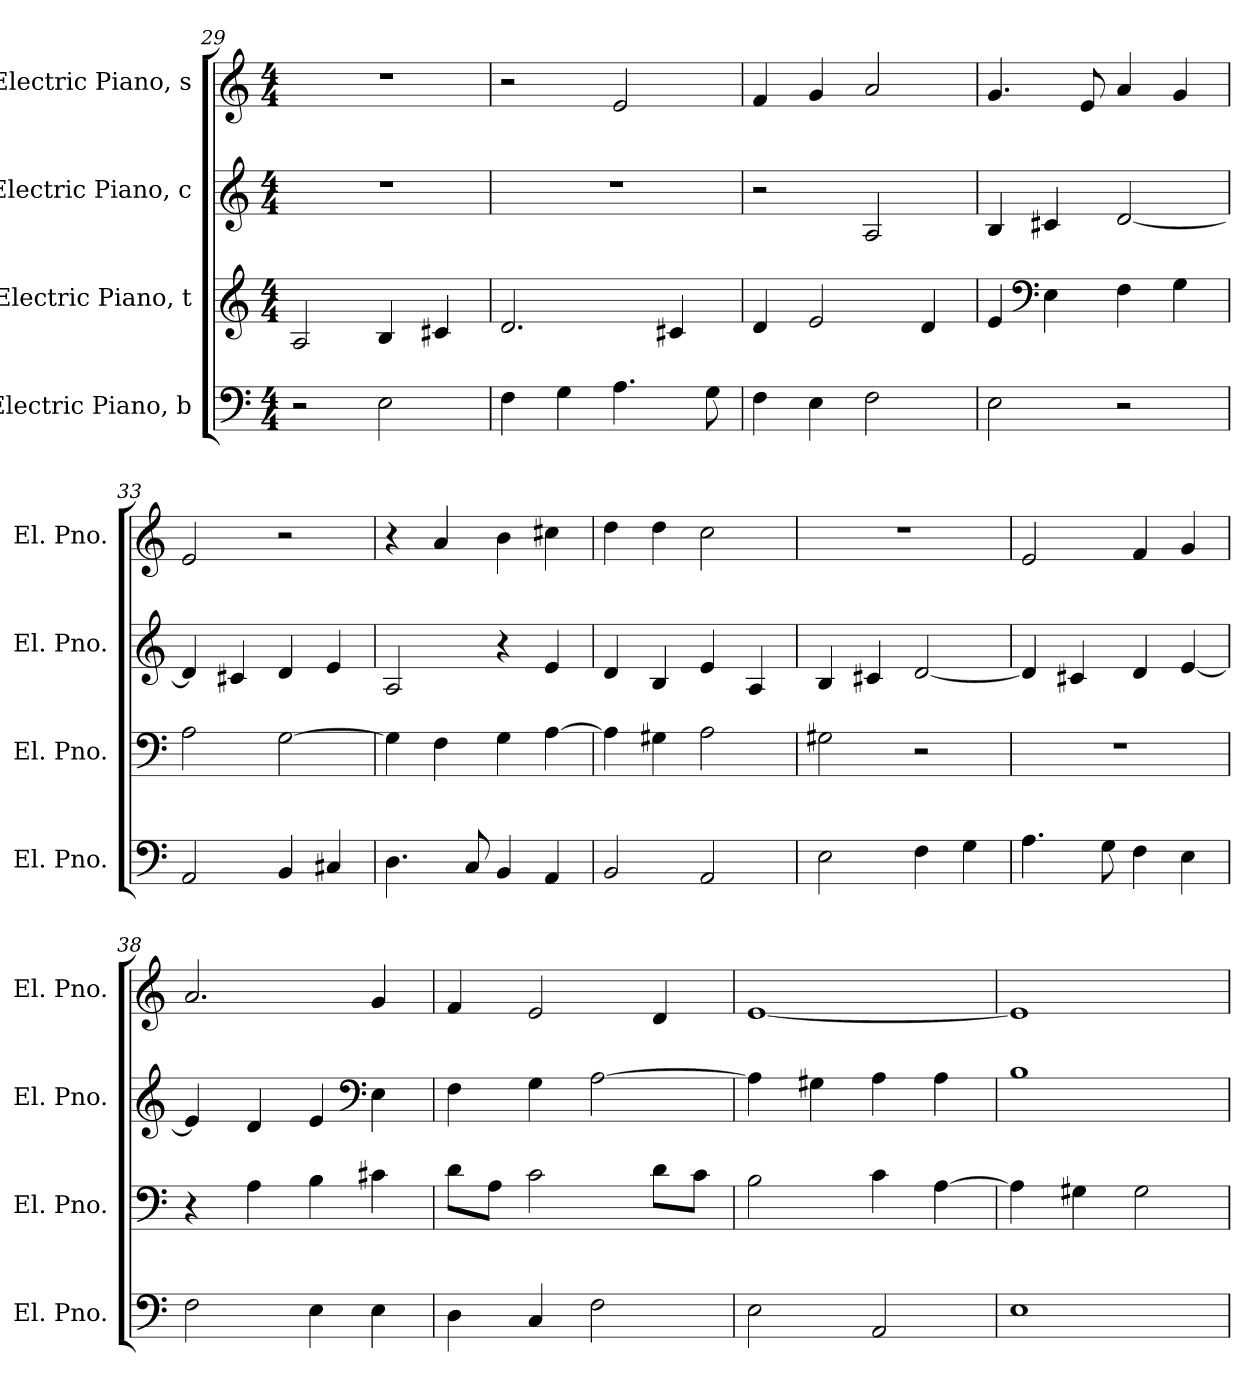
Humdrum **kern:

**kern	**kern	**kern	**kern
*part4	*part3	*part2	*part1
*staff4	*staff3	*staff2	*staff1
*I"Electric Piano, b	*I"Electric Piano, t	*I"Electric Piano, c	*I"Electric Piano, s
*I'El. Pno.	*I'El. Pno.	*I'El. Pno.	*I'El. Pno.
*clefF4	*clefG2	*clefG2	*clefG2
*k[]	*k[]	*k[]	*k[]
*M4/4	*M4/4	*M4/4	*M4/4
=29	=29	=29	=29
2r	2A/	1r	1r
2E\	4B/	.	.
.	4c#X/	.	.
=30	=30	=30	=30
4F\	2.d/	1r	2r
4G\	.	.	.
4.A\	.	.	2e/
.	4c#X/	.	.
8G\	.	.	.
!!LO:LB:g=z
=31	=31	=31	=31
4F\	4d/	2r	4f/
4E\	2e/	.	4g/
2F\	.	2A/	2a/
.	4d/	.	.
=32	=32	=32	=32
2E\	4e/	4B/	4.g/
*	*clefF4	*	*
.	4E\	4c#X/	.
.	.	.	8e/
2r	4F\	[2d/	4a/
.	4G\	.	4g/
=33	=33	=33	=33
2AA/	2A\	4d/]	2e/
.	.	4c#X/	.
4BB/	[2G\	4d/	2r
4C#X/	.	4e/	.
=34	=34	=34	=34
4.D\	4G\]	2A/	4r
.	4F\	.	4a/
8C/	.	.	.
4BB/	4G\	4r	4b\
4AA/	[4A\	4e/	4cc#X\
=35	=35	=35	=35
2BB/	4A\]	4d/	4dd\
.	4G#X\	4B/	4dd\
2AA/	2A\	4e/	2cc\
.	.	4A/	.
=36	=36	=36	=36
2E\	2G#X\	4B/	1r
.	.	4c#X/	.
4F\	2r	[2d/	.
4G\	.	.	.
=37	=37	=37	=37
4.A\	1r	4d/]	2e/
.	.	4c#X/	.
8G\	.	.	.
4F\	.	4d/	4f/
4E\	.	[4e/	4g/
!!LO:PB:g=z
=38	=38	=38	=38
2F\	4r	4e/]	2.a/
.	4A\	4d/	.
4E\	4B\	4e/	.
*	*	*clefF4	*
4E\	4c#X\	4E\	4g/
=39	=39	=39	=39
4D\	8d\L	4F\	4f/
.	8A\J	.	.
4C/	2c\	4G\	2e/
2F\	.	[2A\	.
.	8d\L	.	4d/
.	8c\J	.	.
=40	=40	=40	=40
2E\	2B\	4A\]	[1e
.	.	4G#X\	.
2AA/	4c\	4A\	.
.	[4A\	4A\	.
=41	=41	=41	=41
1E	4A\]	1B	1e]
.	4G#X\	.	.
.	2G#\	.	.
=	=	=	=
*-	*-	*-	*-
